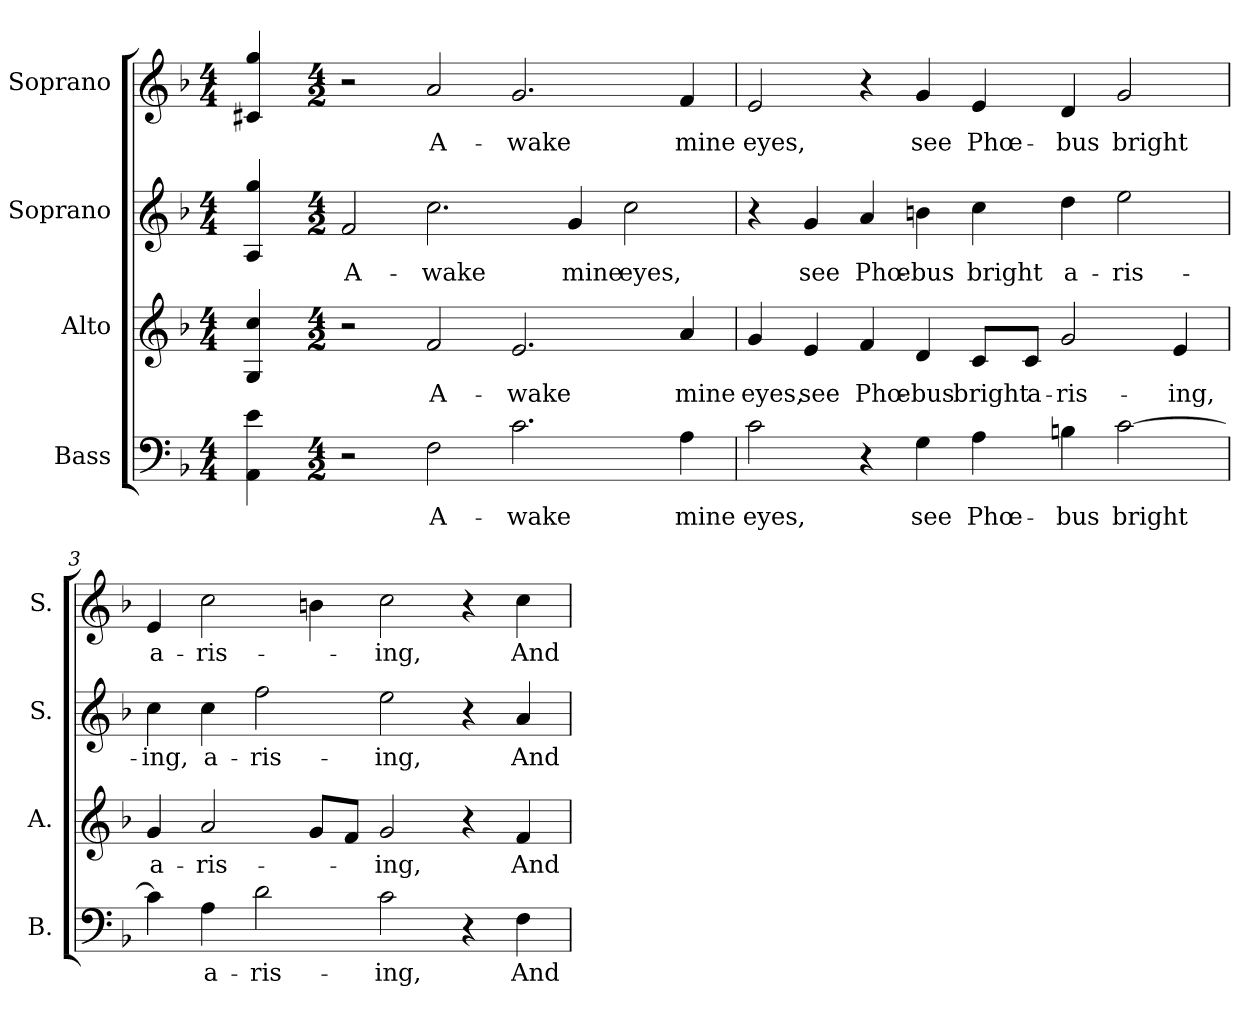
**kern	**text	**kern	**text	**kern	**text	**kern	**text
*part4	*part4	*part3	*part3	*part2	*part2	*part1	*part1
*staff4	*staff4	*staff3	*staff3	*staff2	*staff2	*staff1	*staff1
*I"Bass	*	*I"Alto	*	*I"Soprano	*	*I"Soprano	*
*I'B.	*	*I'A.	*	*I'S.	*	*I'S.	*
!!LO:PB:g=z
*clefF4	*	*clefG2	*	*clefG2	*	*clefG2	*
*k[b-]	*	*k[b-]	*	*k[b-]	*	*k[b-]	*
*F:	*	*F:	*	*F:	*	*F:	*
*M4/4	*	*M4/4	*	*M4/4	*	*M4/4	*
=	=	=	=	=	=	=	=
4AAi\ 4ei	.	4Gi/ 4cci	.	4Ai/ 4ggi	.	4c#Xi/ 4ggi	.
=1-	=1-	=1-	=1-	=1-	=1-	=1-	=1-
*M4/2	*	*M4/2	*	*M4/2	*	*M4/2	*
!	!	!	!	!	!LO:LY:b:color=#000000	!	!
2r	.	2r	.	2fi/	A-	2r	.
!	!LO:LY:b:color=#000000	!	!	!	!	!	!
!	!	!	!LO:LY:b:color=#000000	!	!	!	!
!	!	!	!	!	!LO:LY:b:color=#000000	!	!
!	!	!	!	!	!	!	!LO:LY:b:color=#000000
2Fi\	A-	2fi/	A-	2.cci\	-wake	2ai/	A-
!	!LO:LY:b:color=#000000	!	!	!	!	!	!
!	!	!	!LO:LY:b:color=#000000	!	!	!	!
!	!	!	!	!	!	!	!LO:LY:b:color=#000000
2.ci\	-wake	2.ei/	-wake	.	.	2.gi/	-wake
!	!	!	!	!	!LO:LY:b:color=#000000	!	!
.	.	.	.	4gi/	mine	.	.
!	!	!	!	!	!LO:LY:b:color=#000000	!	!
.	.	.	.	2cci\	eyes,	.	.
!	!LO:LY:b:color=#000000	!	!	!	!	!	!
!	!	!	!LO:LY:b:color=#000000	!	!	!	!
!	!	!	!	!	!	!	!LO:LY:b:color=#000000
4Ai\	mine	4ai/	mine	.	.	4fi/	mine
=2	=2	=2	=2	=2	=2	=2	=2
!	!LO:LY:b:color=#000000	!	!	!	!	!	!
!	!	!	!LO:LY:b:color=#000000	!	!	!	!
!	!	!	!	!	!	!	!LO:LY:b:color=#000000
2ci\	eyes,	4gi/	eyes,	4r	.	2ei/	eyes,
!	!	!	!LO:LY:b:color=#000000	!	!	!	!
!	!	!	!	!	!LO:LY:b:color=#000000	!	!
.	.	4ei/	see	4gi/	see	.	.
!	!	!	!LO:LY:b:color=#000000	!	!	!	!
!	!	!	!	!	!LO:LY:b:color=#000000	!	!
4r	.	4fi/	Phœ-	4ai/	Phœ-	4r	.
!	!LO:LY:b:color=#000000	!	!	!	!	!	!
!	!	!	!LO:LY:b:color=#000000	!	!	!	!
!	!	!	!	!	!LO:LY:b:color=#000000	!	!
!	!	!	!	!	!	!	!LO:LY:b:color=#000000
4Gi\	see	4di/	-bus	4bni\	-bus	4gi/	see
!	!LO:LY:b:color=#000000	!	!	!	!	!	!
!	!	!	!LO:LY:b:color=#000000	!	!	!	!
!	!	!	!	!	!LO:LY:b:color=#000000	!	!
!	!	!	!	!	!	!	!LO:LY:b:color=#000000
4Ai\	Phœ-	8ci/L	bright	4cci\	bright	4ei/	Phœ-
!	!	!	!LO:LY:b:color=#000000	!	!	!	!
.	.	8ci/J	a-	.	.	.	.
!	!LO:LY:b:color=#000000	!	!	!	!	!	!
!	!	!	!LO:LY:b:color=#000000	!	!	!	!
!	!	!	!	!	!LO:LY:b:color=#000000	!	!
!	!	!	!	!	!	!	!LO:LY:b:color=#000000
4Bni\	-bus	2gi/	-ris-	4ddi\	a-	4di/	-bus
!	!LO:LY:b:color=#000000	!	!	!	!	!	!
!	!	!	!	!	!LO:LY:b:color=#000000	!	!
!	!	!	!	!	!	!	!LO:LY:b:color=#000000
[2ci\	bright	.	.	2eei\	-ris-	2gi/	bright
!	!	!	!LO:LY:b:color=#000000	!	!	!	!
.	.	4ei/	-ing,	.	.	.	.
!!LO:LB:g=z
=3	=3	=3	=3	=3	=3	=3	=3
!	!	!	!LO:LY:b:color=#000000	!	!	!	!
!	!	!	!	!	!LO:LY:b:color=#000000	!	!
!	!	!	!	!	!	!	!LO:LY:b:color=#000000
4ci\]	.	4gi/	a-	4cci\	-ing,	4ei/	a-
!	!LO:LY:b:color=#000000	!	!	!	!	!	!
!	!	!	!LO:LY:b:color=#000000	!	!	!	!
!	!	!	!	!	!LO:LY:b:color=#000000	!	!
!	!	!	!	!	!	!	!LO:LY:b:color=#000000
4Ai\	a-	2ai/	-ris-	4cci\	a-	2cci\	-ris-
!	!LO:LY:b:color=#000000	!	!	!	!	!	!
!	!	!	!	!	!LO:LY:b:color=#000000	!	!
2di\	-ris-	.	.	2ffi\	-ris-	.	.
.	.	8gi/L	.	.	.	4bni\	.
.	.	8fi/J	.	.	.	.	.
!	!LO:LY:b:color=#000000	!	!	!	!	!	!
!	!	!	!LO:LY:b:color=#000000	!	!	!	!
!	!	!	!	!	!LO:LY:b:color=#000000	!	!
!	!	!	!	!	!	!	!LO:LY:b:color=#000000
2ci\	-ing,	2gi/	-ing,	2eei\	-ing,	2cci\	-ing,
4r	.	4r	.	4r	.	4r	.
!	!LO:LY:b:color=#000000	!	!	!	!	!	!
!	!	!	!LO:LY:b:color=#000000	!	!	!	!
!	!	!	!	!	!LO:LY:b:color=#000000	!	!
!	!	!	!	!	!	!	!LO:LY:b:color=#000000
4Fi\	And	4fi/	And	4ai/	And	4cci\	And
=	=	=	=	=	=	=	=
*-	*-	*-	*-	*-	*-	*-	*-
